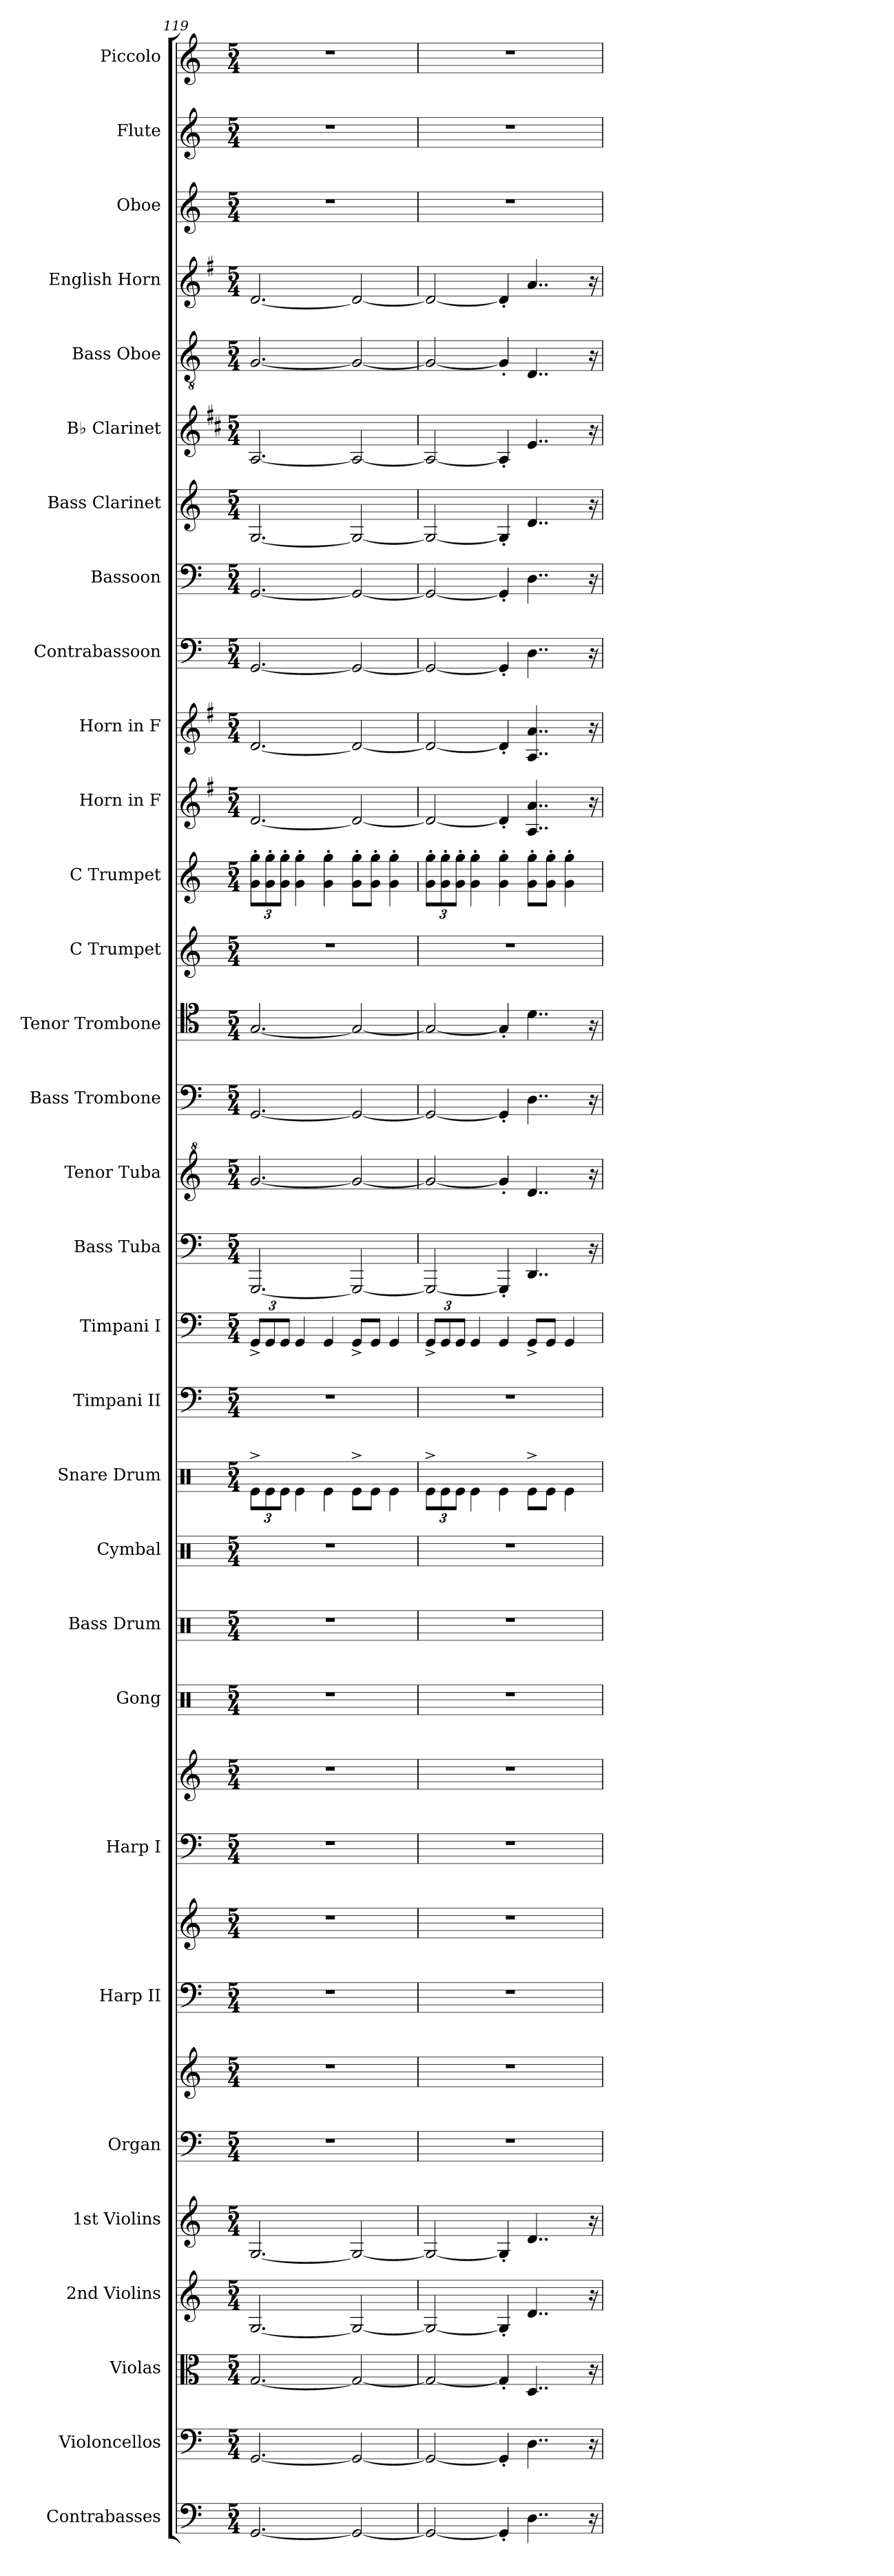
**kern	**kern	**kern	**kern	**kern	**kern	**kern	**kern	**kern	**kern	**kern	**kern	**kern	**kern	**kern	**kern	**kern	**kern	**kern	**kern	**kern	**kern	**kern	**kern	**kern	**kern	**kern	**kern	**kern	**kern	**kern	**kern	**kern	**kern
*part31	*part30	*part29	*part28	*part27	*part26	*part26	*part25	*part25	*part24	*part24	*part23	*part22	*part21	*part20	*part19	*part18	*part17	*part16	*part15	*part14	*part13	*part12	*part11	*part10	*part9	*part8	*part7	*part6	*part5	*part4	*part3	*part2	*part1
*staff34	*staff33	*staff32	*staff31	*staff30	*staff29	*staff28	*staff27	*staff26	*staff25	*staff24	*staff23	*staff22	*staff21	*staff20	*staff19	*staff18	*staff17	*staff16	*staff15	*staff14	*staff13	*staff12	*staff11	*staff10	*staff9	*staff8	*staff7	*staff6	*staff5	*staff4	*staff3	*staff2	*staff1
*I"Contrabasses	*I"Violoncellos	*I"Violas	*I"2nd Violins	*I"1st Violins	*I"Organ	*	*I"Harp II	*	*I"Harp I	*	*I"Gong	*I"Bass Drum	*I"Cymbal	*I"Snare Drum	*I"Timpani II	*I"Timpani I	*I"Bass Tuba	*I"Tenor Tuba	*I"Bass Trombone	*I"Tenor Trombone	*I"C Trumpet	*I"C Trumpet	*I"Horn in F	*I"Horn in F	*I"Contrabassoon	*I"Bassoon	*I"Bass Clarinet	*I"B♭ Clarinet	*I"Bass Oboe	*I"English Horn	*I"Oboe	*I"Flute	*I"Piccolo
*I'Cbs.	*I'Vcs.	*I'Vlas.	*I'Vlns.	*I'Vlns.	*I'Org.	*	*I'Hrp.	*	*I'Hrp.	*	*	*I'B. Dr.	*I'Cym.	*I'Sn. Dr.	*I'Timp.	*I'Timp.	*I'Tba.	*	*I'B. Tbn.	*I'T. Tbn.	*I'C Tpt.	*I'C Tpt.	*	*	*I'Cbsn.	*I'Bsn.	*I'B. Cl.	*I'B♭ Cl.	*	*I'E. Hn.	*I'Ob.	*I'Fl.	*I'Picc.
!!LO:PB:g=z
*clefF4	*clefF4	*clefC3	*clefG2	*clefG2	*clefF4	*clefG2	*clefF4	*clefG2	*clefF4	*clefG2	*clefX	*clefX	*clefX	*clefX	*clefF4	*clefF4	*clefF4	*clefG^2	*clefF4	*clefC4	*clefG2	*clefG2	*clefG2	*clefG2	*clefF4	*clefF4	*clefG2	*clefG2	*clefGv2	*clefG2	*clefG2	*clefG2	*clefG2
*ITrd7c12	*	*	*	*	*	*	*	*	*	*	*	*	*	*	*	*	*	*ITrd15c26	*	*	*	*	*ITrd4c7	*ITrd4c7	*ITrd7c12	*	*ITrd8c14	*ITrd1c2	*	*ITrd4c7	*	*	*ITrd-7c-12
*k[]	*k[]	*k[]	*k[]	*k[]	*k[]	*k[]	*k[]	*k[]	*k[]	*k[]	*k[]	*k[]	*k[]	*k[]	*k[]	*k[]	*k[]	*k[]	*k[]	*k[]	*k[]	*k[]	*k[]	*k[]	*k[]	*k[]	*k[]	*k[]	*k[]	*k[]	*k[]	*k[]	*k[]
*M5/4	*M5/4	*M5/4	*M5/4	*M5/4	*M5/4	*M5/4	*M5/4	*M5/4	*M5/4	*M5/4	*M5/4	*M5/4	*M5/4	*M5/4	*M5/4	*M5/4	*M5/4	*M5/4	*M5/4	*M5/4	*M5/4	*M5/4	*M5/4	*M5/4	*M5/4	*M5/4	*M5/4	*M5/4	*M5/4	*M5/4	*M5/4	*M5/4	*M5/4
*	*	*	*	*	*	*	*	*	*	*	*	*	*	*Xbrackettup	*	*Xbrackettup	*	*	*	*	*	*Xbrackettup	*	*	*	*	*	*	*	*	*	*	*
=119	=119	=119	=119	=119	=119	=119	=119	=119	=119	=119	=119	=119	=119	=119	=119	=119	=119	=119	=119	=119	=119	=119	=119	=119	=119	=119	=119	=119	=119	=119	=119	=119	=119
[2.GGG/	[2.GG/	[2.G/	[2.G/	[2.G/	4%5r	4%5r	4%5r	4%5r	4%5r	4%5r	4%5r	4%5r	4%5r	12Re^\L	4%5r	12GG^/L	[2.GGG/	[2.G/	[2.GG/	[2.G/	4%5r	12g\' 12gg\'L	[2.G/	[2.G/	[2.GGG/	[2.GG/	[2.GG/	[2.G/	[2.G/	[2.G/	4%5r	4%5r	4%5r
.	.	.	.	.	.	.	.	.	.	.	.	.	.	12Re\	.	12GG/	.	.	.	.	.	12g\' 12gg\'	.	.	.	.	.	.	.	.	.	.	.
.	.	.	.	.	.	.	.	.	.	.	.	.	.	12Re\J	.	12GG/J	.	.	.	.	.	12g\' 12gg\'J	.	.	.	.	.	.	.	.	.	.	.
.	.	.	.	.	.	.	.	.	.	.	.	.	.	4Re\	.	4GG/	.	.	.	.	.	4g\' 4gg\'	.	.	.	.	.	.	.	.	.	.	.
.	.	.	.	.	.	.	.	.	.	.	.	.	.	4Re\	.	4GG/	.	.	.	.	.	4g\' 4gg\'	.	.	.	.	.	.	.	.	.	.	.
2GGG/_	2GG/_	2G/_	2G/_	2G/_	.	.	.	.	.	.	.	.	.	8Re^\L	.	8GG^/L	2GGG/_	2G/_	2GG/_	2G/_	.	8g\' 8gg\'L	2G/_	2G/_	2GGG/_	2GG/_	2GG/_	2G/_	2G/_	2G/_	.	.	.
.	.	.	.	.	.	.	.	.	.	.	.	.	.	8Re\J	.	8GG/J	.	.	.	.	.	8g\' 8gg\'J	.	.	.	.	.	.	.	.	.	.	.
.	.	.	.	.	.	.	.	.	.	.	.	.	.	4Re\	.	4GG/	.	.	.	.	.	4g\' 4gg\'	.	.	.	.	.	.	.	.	.	.	.
=120	=120	=120	=120	=120	=120	=120	=120	=120	=120	=120	=120	=120	=120	=120	=120	=120	=120	=120	=120	=120	=120	=120	=120	=120	=120	=120	=120	=120	=120	=120	=120	=120	=120
2GGG/_	2GG/_	2G/_	2G/_	2G/_	4%5r	4%5r	4%5r	4%5r	4%5r	4%5r	4%5r	4%5r	4%5r	12Re^\L	4%5r	12GG^/L	2GGG/_	2G/_	2GG/_	2G/_	4%5r	12g\' 12gg\'L	2G/_	2G/_	2GGG/_	2GG/_	2GG/_	2G/_	2G/_	2G/_	4%5r	4%5r	4%5r
.	.	.	.	.	.	.	.	.	.	.	.	.	.	12Re\	.	12GG/	.	.	.	.	.	12g\' 12gg\'	.	.	.	.	.	.	.	.	.	.	.
.	.	.	.	.	.	.	.	.	.	.	.	.	.	12Re\J	.	12GG/J	.	.	.	.	.	12g\' 12gg\'J	.	.	.	.	.	.	.	.	.	.	.
.	.	.	.	.	.	.	.	.	.	.	.	.	.	4Re\	.	4GG/	.	.	.	.	.	4g\' 4gg\'	.	.	.	.	.	.	.	.	.	.	.
4GGG'/]	4GG'/]	4G'/]	4G'/]	4G'/]	.	.	.	.	.	.	.	.	.	4Re\	.	4GG/	4GGG'/]	4G'/]	4GG'/]	4G'/]	.	4g\' 4gg\'	4G'/]	4G'/]	4GGG'/]	4GG'/]	4GG'/]	4G'/]	4G'/]	4G'/]	.	.	.
4..DD\	4..D\	4..D/	4..d/	4..d/	.	.	.	.	.	.	.	.	.	8Re^\L	.	8GG^/L	4..DD/	4..D/	4..D\	4..d\	.	8g\' 8gg\'L	4..D/ 4..d/	4..D/ 4..d/	4..DD\	4..D\	4..D/	4..d/	4..D/	4..d/	.	.	.
.	.	.	.	.	.	.	.	.	.	.	.	.	.	8Re\J	.	8GG/J	.	.	.	.	.	8g\' 8gg\'J	.	.	.	.	.	.	.	.	.	.	.
.	.	.	.	.	.	.	.	.	.	.	.	.	.	4Re\	.	4GG/	.	.	.	.	.	4g\' 4gg\'	.	.	.	.	.	.	.	.	.	.	.
16r	16r	16r	16r	16r	.	.	.	.	.	.	.	.	.	.	.	.	16r	16r	16r	16r	.	.	16r	16r	16r	16r	16r	16r	16r	16r	.	.	.
=	=	=	=	=	=	=	=	=	=	=	=	=	=	=	=	=	=	=	=	=	=	=	=	=	=	=	=	=	=	=	=	=	=
*-	*-	*-	*-	*-	*-	*-	*-	*-	*-	*-	*-	*-	*-	*-	*-	*-	*-	*-	*-	*-	*-	*-	*-	*-	*-	*-	*-	*-	*-	*-	*-	*-	*-
